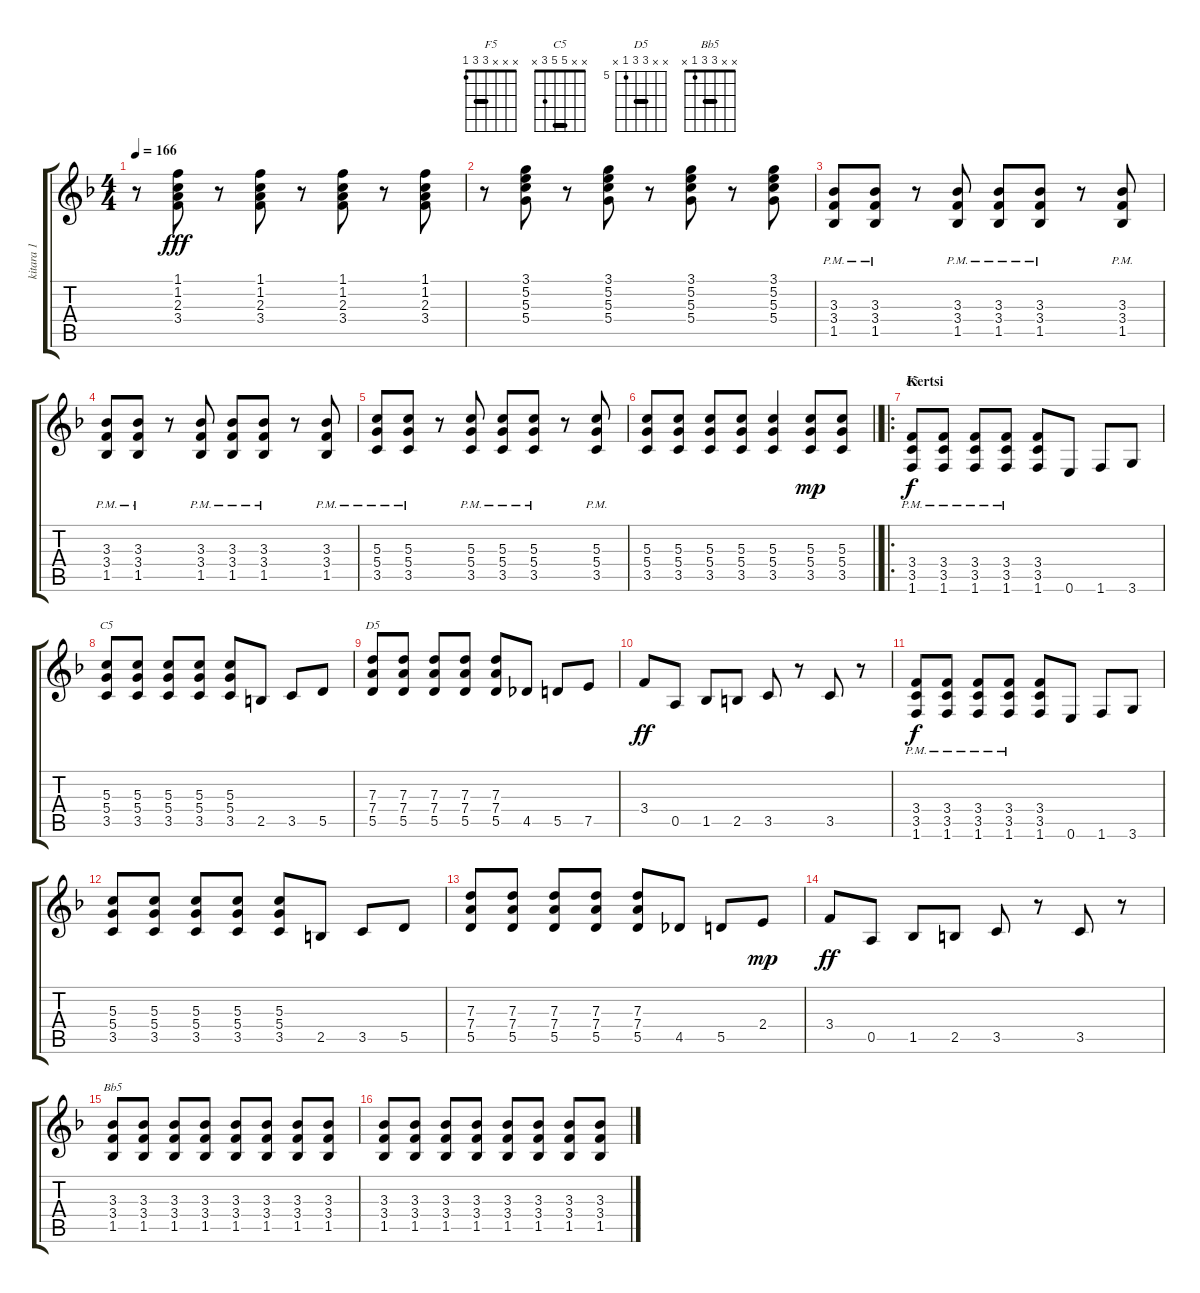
\track ("kitara 1" "kitara 1") {instrument distortionguitar}
\staff {score tabs}
\tuning (E4 B3 G3 D3 A2 E2) {hide}
\chord ("F5" x x x 3 3 1) {barre 3}
\chord ("C5" x x 5 5 3 x) {barre 5}
\chord ("D5" x x 7 7 5 x) {firstfret 5 barre 7}
\chord ("Bb5" x x 3 3 1 x) {barre 3}
\ts (4 4)
\tempo 166
\clef g2
\ks f
r.8{dy fff} (1.1 1.2 2.3 3.4).8 r.8 (1.1 1.2 2.3 3.4).8 r.8 (1.1 1.2 2.3 3.4).8 r.8 (1.1 1.2 2.3 3.4).8 |
r.8 (3.1 5.2 5.3 5.4).8 r.8 (3.1 5.2 5.3 5.4).8 r.8 (3.1 5.2 5.3 5.4).8 r.8 (3.1 5.2 5.3 5.4).8 |
(3.3{pm} 3.4{pm} 1.5{pm}).8{instrument distortionguitar} (3.3{pm} 3.4{pm} 1.5{pm}).8 r.8 (3.3{pm} 3.4{pm} 1.5{pm}).8 (3.3{pm} 3.4{pm} 1.5{pm}).8 (3.3{pm} 3.4{pm} 1.5{pm}).8 r.8 (3.3{pm} 3.4{pm} 1.5{pm}).8 |
(3.3{pm} 3.4{pm} 1.5{pm}).8 (3.3{pm} 3.4{pm} 1.5{pm}).8 r.8 (3.3{pm} 3.4{pm} 1.5{pm}).8 (3.3{pm} 3.4{pm} 1.5{pm}).8 (3.3{pm} 3.4{pm} 1.5{pm}).8 r.8 (3.3{pm} 3.4{pm} 1.5{pm}).8 |
(5.3{pm} 5.4{pm} 3.5{pm}).8 (5.3{pm} 5.4{pm} 3.5{pm}).8 r.8 (5.3{pm} 5.4{pm} 3.5{pm}).8 (5.3{pm} 5.4{pm} 3.5{pm}).8 (5.3{pm} 5.4{pm} 3.5{pm}).8 r.8 (5.3{pm} 5.4{pm} 3.5{pm}).8 |
\barLineRight lightlight
(5.3 5.4 3.5).8 (5.3 5.4 3.5).8 (5.3 5.4 3.5).8 (5.3 5.4 3.5).8 (5.3 5.4 3.5).4 (5.3 5.4 3.5).8{dy mp} (5.3 5.4 3.5).8 |
\ro
\section ("" "Kertsi")
(3.4{pm} 3.5{pm} 1.6{pm}).8{ch "F5" dy f} (3.4{pm} 3.5{pm} 1.6{pm}).8 (3.4{pm} 3.5{pm} 1.6{pm}).8 (3.4{pm} 3.5{pm} 1.6{pm}).8 (3.4 3.5 1.6).8 0.6.8 1.6.8 3.6.8 |
(5.3 5.4 3.5).8{ch "C5"} (5.3 5.4 3.5).8 (5.3 5.4 3.5).8 (5.3 5.4 3.5).8 (5.3 5.4 3.5).8 2.5.8 3.5.8 5.5.8 |
(7.3 7.4 5.5).8{ch "D5"} (7.3 7.4 5.5).8 (7.3 7.4 5.5).8 (7.3 7.4 5.5).8 (7.3 7.4 5.5).8 4.5.8 5.5.8 7.5.8 |
3.4.8{dy ff} 0.5.8 1.5.8 2.5.8 3.5.8 r.8 3.5.8 r.8 |
(3.4{pm} 3.5{pm} 1.6{pm}).8{dy f} (3.4{pm} 3.5{pm} 1.6{pm}).8 (3.4{pm} 3.5{pm} 1.6{pm}).8 (3.4{pm} 3.5{pm} 1.6{pm}).8 (3.4 3.5 1.6).8 0.6.8 1.6.8 3.6.8 |
(5.3 5.4 3.5).8 (5.3 5.4 3.5).8 (5.3 5.4 3.5).8 (5.3 5.4 3.5).8 (5.3 5.4 3.5).8 2.5.8 3.5.8 5.5.8 |
(7.3 7.4 5.5).8 (7.3 7.4 5.5).8 (7.3 7.4 5.5).8 (7.3 7.4 5.5).8 (7.3 7.4 5.5).8 4.5.8 5.5.8 2.4.8{dy mp} |
3.4.8{dy ff} 0.5.8 1.5.8 2.5.8 3.5.8 r.8 3.5.8 r.8 |
(3.3 3.4 1.5).8{ch "Bb5"} (3.3 3.4 1.5).8 (3.3 3.4 1.5).8 (3.3 3.4 1.5).8 (3.3 3.4 1.5).8 (3.3 3.4 1.5).8 (3.3 3.4 1.5).8 (3.3 3.4 1.5).8 |
(3.3 3.4 1.5).8 (3.3 3.4 1.5).8 (3.3 3.4 1.5).8 (3.3 3.4 1.5).8 (3.3 3.4 1.5).8 (3.3 3.4 1.5).8 (3.3 3.4 1.5).8 (3.3 3.4 1.5).8
